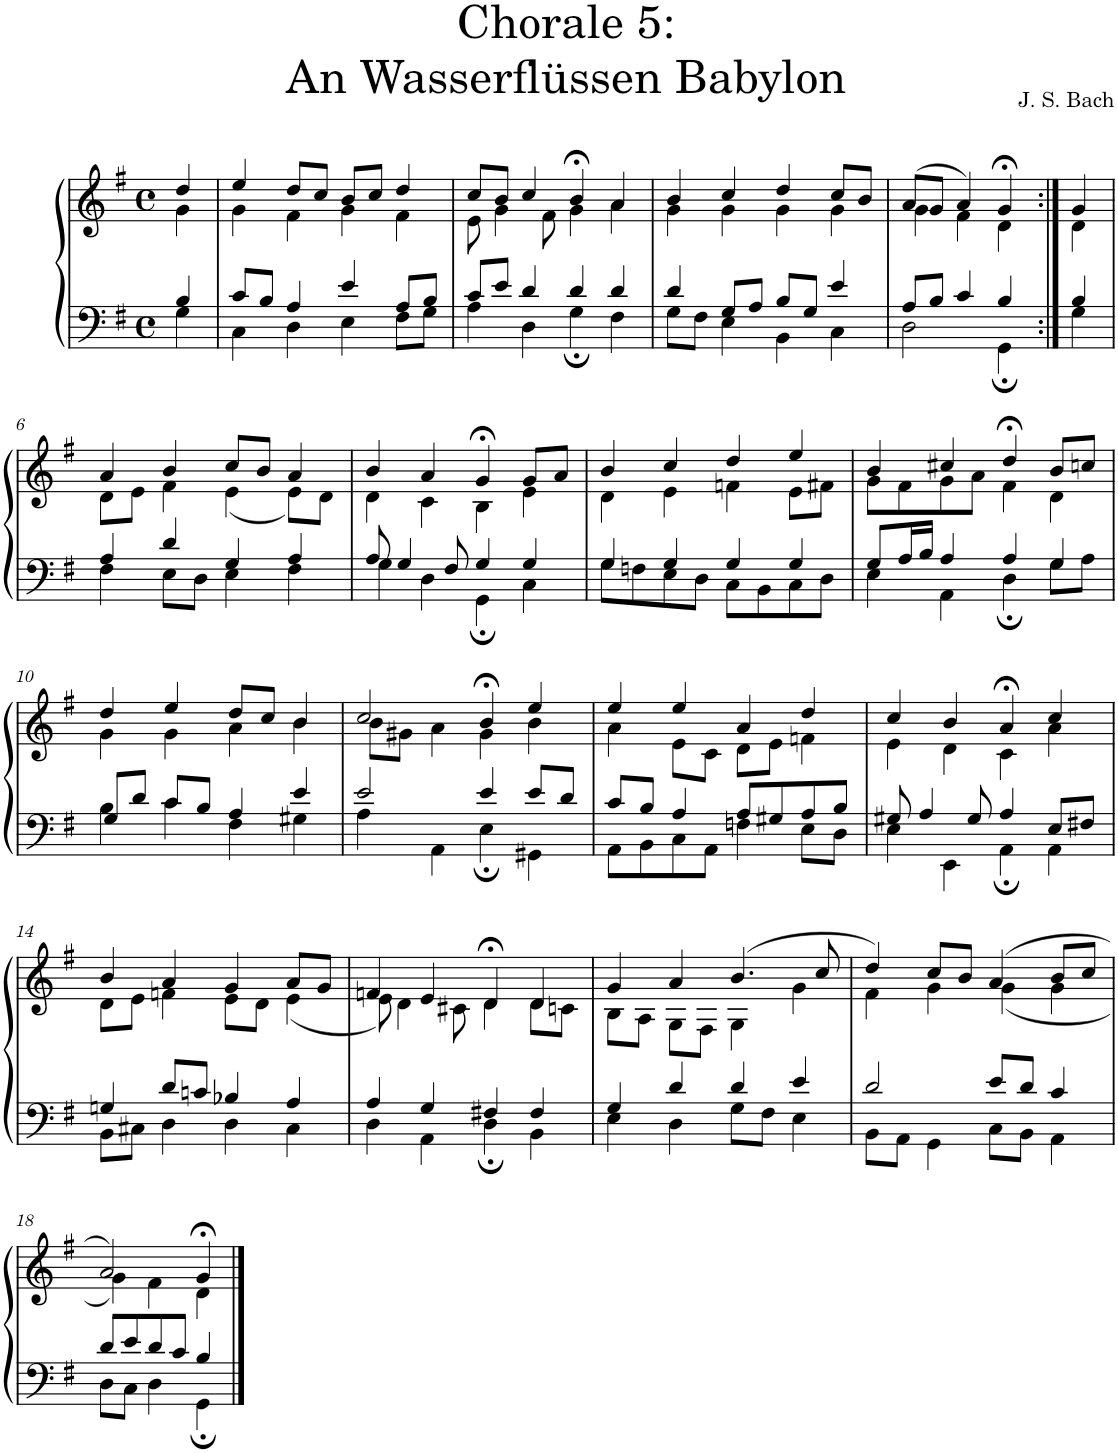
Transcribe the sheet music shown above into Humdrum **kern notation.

**kern	**kern
*part1	*part1
*staff2	*staff1
*I"S,A	*
*clefF4	*clefG2
*k[f#]	*k[f#]
*M4/4	*M4/4
*met(c)	*met(c)
=	=
*^	*^
4B/	4G\	4dd/	4g\
=1	=1	=1	=1
8c/L	4C\	4ee/	4g\
8B/J	.	.	.
4A/	4D\	8dd/L	4f#\
.	.	8cc/J	.
4e/	4E\	8b/L	4g\
.	.	8cc/J	.
8A/L	8F#\L	4dd/	4f#\
8B/J	8G\J	.	.
=2	=2	=2	=2
8c/L	4A\	8cc/L	8e\
8e/J	.	8b/J	4g\
4d/	4D\	4cc/	.
.	.	.	8f#\
4d/	4G;\	4b;</	4g\
4d/	4F#\	4a/	4a\
=3	=3	=3	=3
4d/	8G\L	4b/	4g\
.	8F#\J	.	.
8G/L	4E\	4cc/	4g\
8A/J	.	.	.
8B/L	4BB\	4dd/	4g\
8G/J	.	.	.
4e/	4C\	8cc/L	4g\
.	.	8b/J	.
=67	=67	=67	=67
8A/L	2D\	(>8a/L	4g\
8B/J	.	8g/J	.
4c/	.	4a/)	4f#\
4B/	4GG;\	4g;</	4d\
=68:|!	=68:|!	=68:|!	=68:|!
4B/	4G\	4g/	4d\
!!LO:LB:g=z	!!
=6	=6	=6	=6
4A/	4F#\	4a/	8d\L
.	.	.	8e\J
4d/	8E\L	4b/	4f#\
.	8D\J	.	.
4G/	4E\	8cc/L	(<4e\
.	.	8b/J	.
4A/	4F#\	4a/	8e\L)
.	.	.	8d\J
=7	=7	=7	=7
8A/	4G\	4b/	4d\
4G/	.	.	.
.	4D\	4a/	4c\
8F#/	.	.	.
4G/	4GG;\	4g;</	4B\
4G/	4C\	8g/L	4e\
.	.	8a/J	.
=8	=8	=8	=8
4G/	8G\L	4b/	4d\
.	8Fn\	.	.
4G/	8E\	4cc/	4e\
.	8D\J	.	.
4G/	8C\L	4dd/	4fn\
.	8BB\	.	.
4G/	8C\	4ee/	8e\L
.	8D\J	.	8f#X\J
=9	=9	=9	=9
8G/L	4E\	4b/	8g\L
16A/L	.	.	8f#\
16B/JJ	.	.	.
4A/	4AA\	4cc#X/	8g\
.	.	.	8a\J
4A/	4D;\	4dd;</	4f#\
4G/	8G\L	8b/L	4d\
.	8A\J	8ccn/J	.
!!LO:LB:g=z	!!
=10	=10	=10	=10
8G/L	4B\	4dd/	4g\
8d/J	.	.	.
8c/L	4c\	4ee/	4g\
8B/J	.	.	.
4A/	4F#\	8dd/L	4a\
.	.	8cc/J	.
4e/	4G#X\	4b/	4b\
=11	=11	=11	=11
2e/	4A\	2cc/	8b\L
.	.	.	8g#X\J
.	4AA\	.	4a\
4e/	4E;\	4b;</	4g#\
8e/L	4GG#X\	4ee/	4b\
8d/J	.	.	.
=12	=12	=12	=12
8c/L	8AA\L	4ee/	4a\
8B/J	8BB\	.	.
4A/	8C\	4ee/	8e\L
.	8AA\J	.	8c\J
8A/L	4Fn\	4a/	8d\L
8G#X/	.	.	8e\J
8A/	8E\L	4dd/	4fn\
8B/J	8D\J	.	.
=13	=13	=13	=13
8G#X/	4E\	4cc/	4e\
4A/	.	.	.
.	4EE\	4b/	4d\
8G#/	.	.	.
4A/	4AA;\	4a;</	4c\
8E/L	4AA\	4cc/	4a\
8F#X/J	.	.	.
!!LO:LB:g=z	!!
=14	=14	=14	=14
4Gn/	8BB\L	4b/	8d\L
.	8C#X\J	.	8e\J
8d/L	4D\	4a/	4fn\
8cn/J	.	.	.
4B-X/	4D\	4g/	8e\L
.	.	.	8d\J
4A/	4C#\	8a/L	(<4e\
.	.	8g/J	.
=15	=15	=15	=15
4A/	4D\	4fn/	8e\)
.	.	.	4d\
4G/	4AA\	4e/	.
.	.	.	8c#X\
4F#X/	4D;\	4d/	4d;<\
4F#/	4BB\	4d/	8d\L
.	.	.	8cn\J
=16	=16	=16	=16
4G/	4E\	4g/	8B\L
.	.	.	8A\J
4d/	4D\	4a/	8G\L
.	.	.	8F#\J
4d/	8G\L	(>4.b/	4G\
.	8F#\J	.	.
4e/	4E\	.	4g\
.	.	8cc/	.
=17	=17	=17	=17
2d/	8BB\L	4dd/)	4f#\
.	8AA\J	.	.
.	4GG\	8cc/L	4g\
.	.	8b/J	.
8e/L	8C\L	(>4a/	(<4g\
8d/J	8BB\J	.	.
4c/	4AA\	8b/L	4g\
.	.	8cc/J	.
!!LO:LB:g=z	!!
=18	=18	=18	=18
8d/L	8D\L	2a/)	4g\)
8e/	8C\J	.	.
8d/	4D\	.	4f#\
8c/J	.	.	.
4B/	4GG;\	4g;</	4d\
*v	*v	*	*
*	*v	*v
==	==
*-	*-
